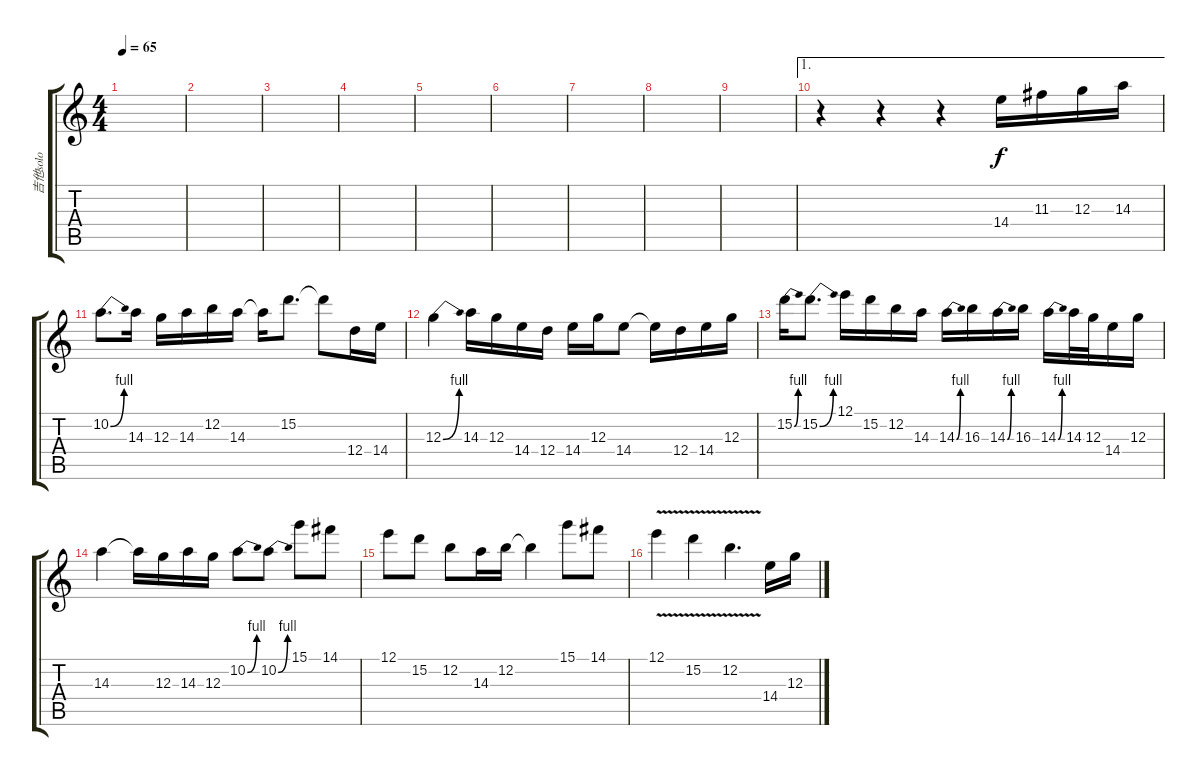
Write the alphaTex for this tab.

\track ("吉他solo" "吉他solo") {instrument overdrivenguitar}
\staff {score tabs}
\tuning (E4 B3 G3 D3 A2 E2) {hide}
\ts (4 4)
\tempo 65
\clef g2
\ks c
|
|
|
|
|
|
|
|
|
\ae 1
r.4{txt ""} r.4 r.4 14.4.16 11.3.16 12.3.16 14.3.16 |
10.2{be (bend 0 0 60 4)}.8{d} 14.3.16 12.3.16 14.3.16 12.2.16 14.3.16 14.3{t}.16 15.2.8{d} 15.2{t}.8 12.4.16 14.4.16 |
12.3{be (bend 0 0 60 4)}.4 14.3.16 12.3.16 14.4.16 12.4.16 14.4.16 12.3.16 14.4.8 14.4{t}.16 12.4.16 14.4.16 12.3.16 |
15.2{be (bend 0 0 60 4)}.16 15.2{be (bend 0 0 60 4)}.8{d} 12.1.16 15.2.16 12.2.16 14.3.16 14.3{be (bend 0 0 60 4)}.16 16.3.16 14.3{be (bend 0 0 60 4)}.16 16.3.16 14.3{be (bend 0 0 60 4)}.16 14.3.32 12.3.32 14.4.16 12.3.16 |
14.3.4 14.3{t}.16 12.3.16 14.3.16 12.3.16 10.2{be (bend 0 0 60 4)}.8 10.2{be (bend 0 0 60 4)}.8 15.1.8 14.1.8 |
12.1.8 15.2.8 12.2.8 14.3.16 12.2.16 12.2{t}.4 15.1.8 14.1.8 |
12.1{v}.4 15.2{v}.4 12.2{v}.4{d} 14.4.16 12.3.16
